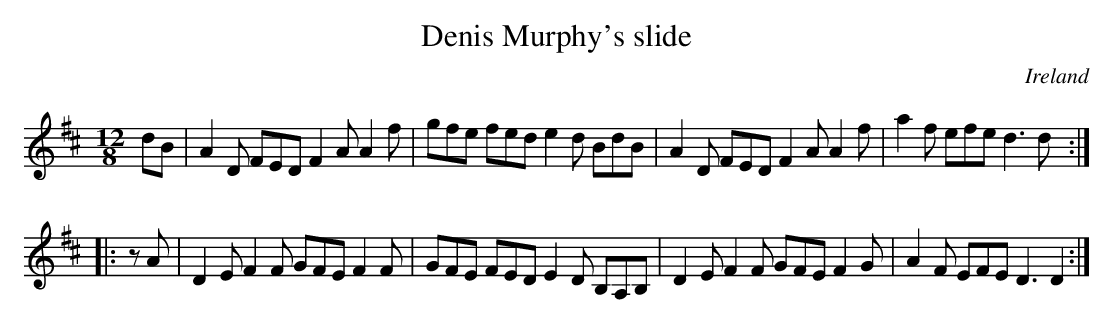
X:1
T:Denis Murphy's slide
O:Ireland
M:12/8
L:1/8
K:D
dB|A2D FED F2A A2f|gfe fed e2d BdB|A2D FED F2A A2f|a2f efe d3 d:|
|:zA|D2E F2F GFE F2F|GFE FED E2D B,A,B,|D2E F2F GFE F2G|A2F EFE D3 D2:|
